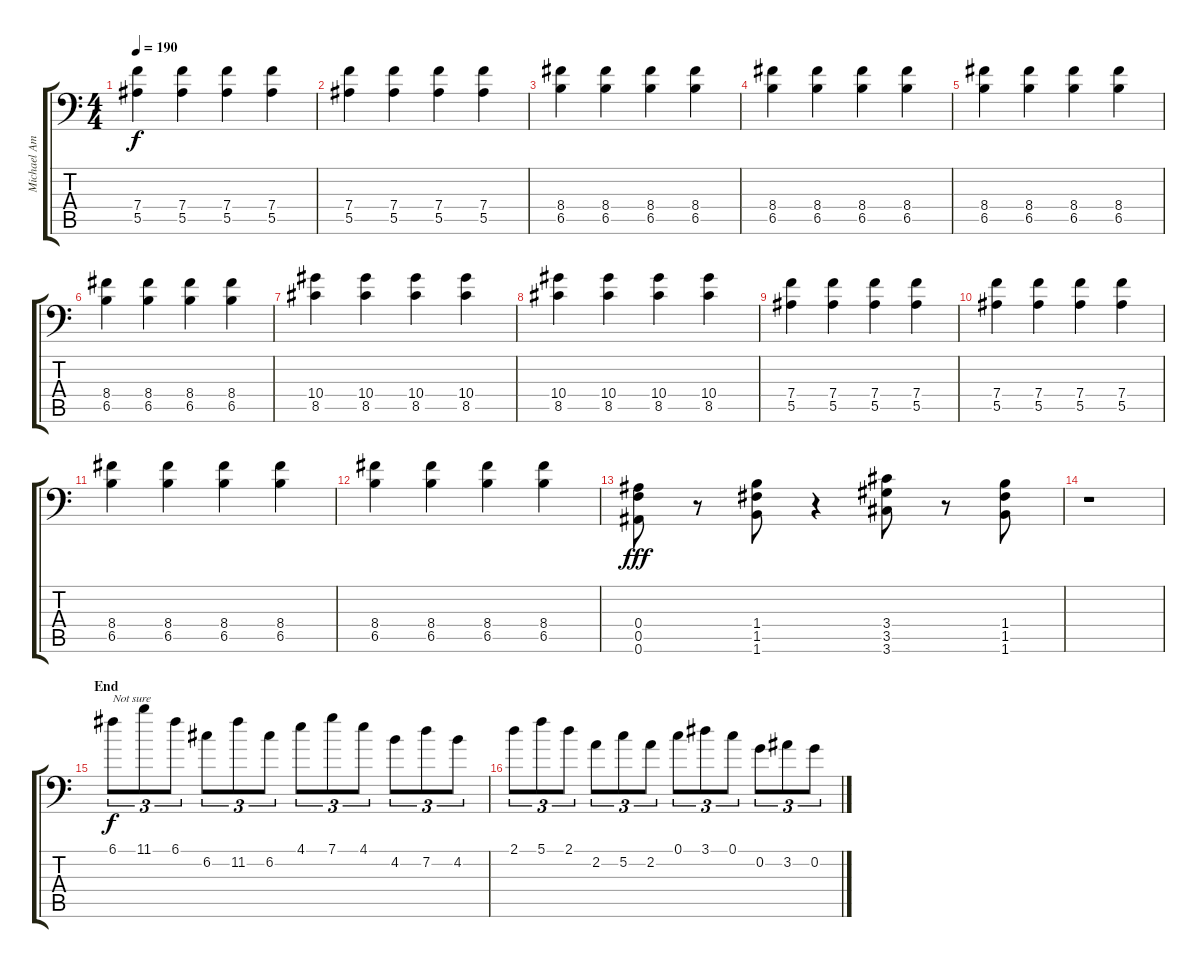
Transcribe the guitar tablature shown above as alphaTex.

\track ("Michael Amott" "Michael Am") {instrument distortionguitar}
\staff {score tabs}
\tuning (C4 G3 Eb3 Bb2 F2 Bb1) {hide}
\ts (4 4)
\tempo 190
\clef f4
\ks c
(7.4 5.5).4{dy f} (7.4 5.5).4 (7.4 5.5).4 (7.4 5.5).4 |
(7.4 5.5).4 (7.4 5.5).4 (7.4 5.5).4 (7.4 5.5).4 |
(8.4 6.5).4 (8.4 6.5).4 (8.4 6.5).4 (8.4 6.5).4 |
(8.4 6.5).4 (8.4 6.5).4 (8.4 6.5).4 (8.4 6.5).4 |
(8.4 6.5).4 (8.4 6.5).4 (8.4 6.5).4 (8.4 6.5).4 |
(8.4 6.5).4 (8.4 6.5).4 (8.4 6.5).4 (8.4 6.5).4 |
(10.4 8.5).4 (10.4 8.5).4 (10.4 8.5).4 (10.4 8.5).4 |
(10.4 8.5).4 (10.4 8.5).4 (10.4 8.5).4 (10.4 8.5).4 |
(7.4 5.5).4 (7.4 5.5).4 (7.4 5.5).4 (7.4 5.5).4 |
(7.4 5.5).4 (7.4 5.5).4 (7.4 5.5).4 (7.4 5.5).4 |
(8.4 6.5).4 (8.4 6.5).4 (8.4 6.5).4 (8.4 6.5).4 |
(8.4 6.5).4 (8.4 6.5).4 (8.4 6.5).4 (8.4 6.5).4 |
(0.4 0.5 0.6).8{dy fff} r.8 (1.4 1.5 1.6).8 r.4 (3.4 3.5 3.6).8 r.8 (1.4 1.5 1.6).8 |
r.1 |
\section ("" "End")
6.1.8{tu (3 2) txt "Not sure" dy f} 11.1.8{tu (3 2)} 6.1.8{tu (3 2)} 6.2.8{tu (3 2)} 11.2.8{tu (3 2)} 6.2.8{tu (3 2)} 4.1.8{tu (3 2)} 7.1.8{tu (3 2)} 4.1.8{tu (3 2)} 4.2.8{tu (3 2)} 7.2.8{tu (3 2)} 4.2.8{tu (3 2)} |
2.1.8{tu (3 2)} 5.1.8{tu (3 2)} 2.1.8{tu (3 2)} 2.2.8{tu (3 2)} 5.2.8{tu (3 2)} 2.2.8{tu (3 2)} 0.1.8{tu (3 2)} 3.1.8{tu (3 2)} 0.1.8{tu (3 2)} 0.2.8{tu (3 2)} 3.2.8{tu (3 2)} 0.2.8{tu (3 2)}
